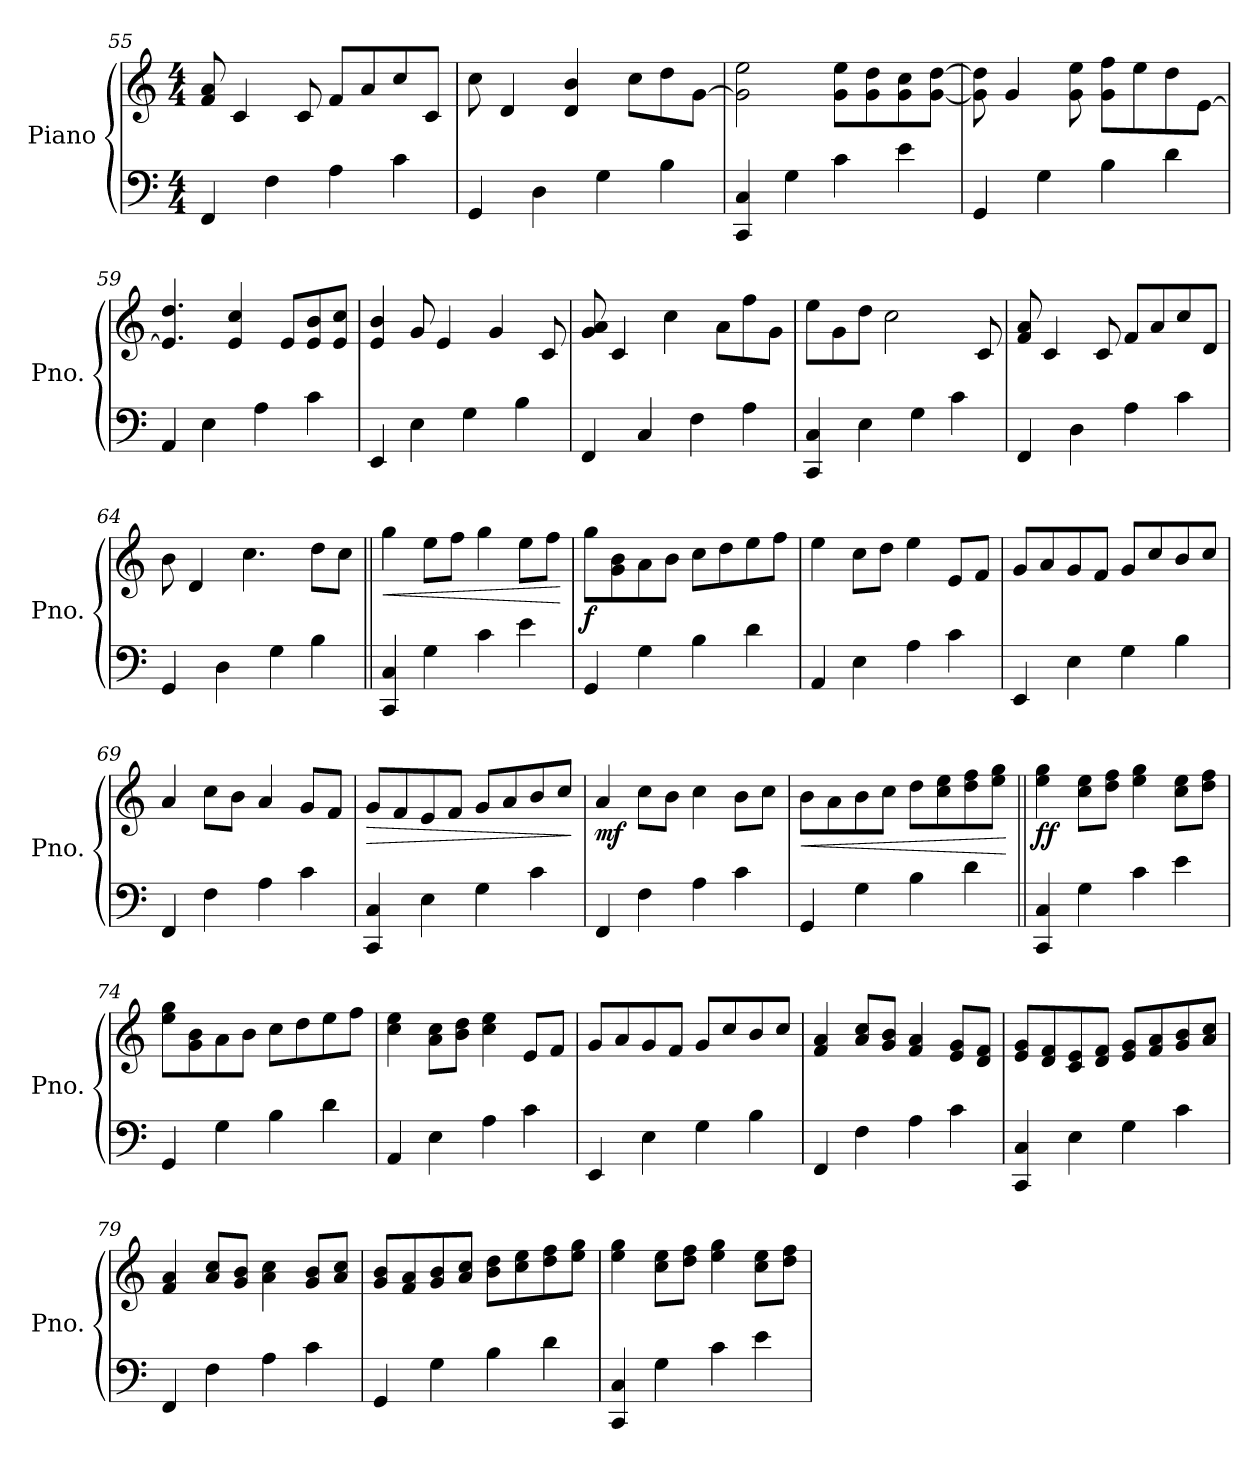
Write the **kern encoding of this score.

**kern	**kern	**dynam
*part1	*part1	*part1
*staff2	*staff1	*staff1/2
*I"Piano	*	*
*I'Pno.	*	*
*clefF4	*clefG2	*
*k[]	*k[]	*
*M4/4	*M4/4	*
=55	=55	=55
4FF/	8f/ 8a/	.
.	4c/	.
4F\	.	.
.	8c/	.
4A\	8f/L	.
.	8a/	.
4c\	8cc/	.
.	8c/J	.
=56	=56	=56
4GG/	8cc\	.
.	4d/	.
4D\	.	.
.	4d/ 4b/	.
4G\	.	.
.	8cc\L	.
4B\	8dd\	.
.	[8g\J	.
=57	=57	=57
4CC/ 4C/	2g\] 2ee\	.
4G\	.	.
4c\	8g\ 8ee\L	.
.	8g\ 8dd\	.
4e\	8g\ 8cc\	.
.	[8g\ [8dd\J	.
=58	=58	=58
4GG/	8g\] 8dd\]	.
.	4g/	.
4G\	.	.
.	8g\ 8ee\	.
4B\	8g\ 8ff\L	.
.	8ee\	.
4d\	8dd\	.
.	[8e\J	.
!!LO:LB:g=z
=59	=59	=59
4AA/	4.e/] 4.dd/	.
4E\	.	.
.	4e/ 4cc/	.
4A\	.	.
.	8e/L	.
4c\	8e/ 8b/	.
.	8e/ 8cc/J	.
=60	=60	=60
4EE/	4e/ 4b/	.
4E\	8g/	.
.	4e/	.
4G\	.	.
.	4g/	.
4B\	.	.
.	8c/	.
=61	=61	=61
4FF/	8g/ 8a/	.
.	4c/	.
4C/	.	.
.	4cc\	.
4F\	.	.
.	8a\L	.
4A\	8ff\	.
.	8g\J	.
=62	=62	=62
4CC/ 4C/	8ee\L	.
.	8g\	.
4E\	8dd\J	.
.	2cc\	.
4G\	.	.
4c\	.	.
.	8c/	.
=63	=63	=63
4FF/	8f/ 8a/	.
.	4c/	.
4D\	.	.
.	8c/	.
4A\	8f/L	.
.	8a/	.
4c\	8cc/	.
.	8d/J	.
=64	=64	=64
4GG/	8b\	.
.	4d/	.
4D\	.	.
.	4.cc\	.
4G\	.	.
4B\	8dd\L	.
.	8cc\J	.
!!LO:LB:g=z
=65||	=65||	=65||
!	!	!LO:HP:b
4CC/ 4C/	4gg\	<
4G\	8ee\L	.
.	8ff\J	.
4c\	4gg\	.
4e\	8ee\L	.
.	8ff\J	.
.	.	[
=66	=66	=66
!	!	!LO:DY:b
4GG/	8gg\L	f
.	8g\ 8b\	.
4G\	8a\	.
.	8b\J	.
4B\	8cc\L	.
.	8dd\	.
4d\	8ee\	.
.	8ff\J	.
=67	=67	=67
4AA/	4ee\	.
4E\	8cc\L	.
.	8dd\J	.
4A\	4ee\	.
4c\	8e/L	.
.	8f/J	.
=68	=68	=68
4EE/	8g/L	.
.	8a/	.
4E\	8g/	.
.	8f/J	.
4G\	8g/L	.
.	8cc/	.
4B\	8b/	.
.	8cc/J	.
=69	=69	=69
4FF/	4a/	.
4F\	8cc\L	.
.	8b\J	.
4A\	4a/	.
4c\	8g/L	.
.	8f/J	.
=70	=70	=70
!	!	!LO:HP:b
4CC/ 4C/	8g/L	>
.	8f/	.
4E\	8e/	.
.	8f/J	.
4G\	8g/L	.
.	8a/	.
4c\	8b/	.
.	8cc/J	.
.	.	]
!!LO:LB:g=z
=71	=71	=71
!	!	!LO:DY:b
4FF/	4a/	mf
4F\	8cc\L	.
.	8b\J	.
4A\	4cc\	.
4c\	8b\L	.
.	8cc\J	.
=72	=72	=72
!	!	!LO:HP:b
4GG/	8b\L	<
.	8a\	.
4G\	8b\	.
.	8cc\J	.
4B\	8dd\L	.
.	8cc\ 8ee\	.
4d\	8dd\ 8ff\	.
.	8ee\ 8gg\J	.
.	.	[
=73||	=73||	=73||
!	!	!LO:DY:b
4CC/ 4C/	4ee\ 4gg\	ff
4G\	8cc\ 8ee\L	.
.	8dd\ 8ff\J	.
4c\	4ee\ 4gg\	.
4e\	8cc\ 8ee\L	.
.	8dd\ 8ff\J	.
=74	=74	=74
4GG/	8ee\ 8gg\L	.
.	8g\ 8b\	.
4G\	8a\	.
.	8b\J	.
4B\	8cc\L	.
.	8dd\	.
4d\	8ee\	.
.	8ff\J	.
=75	=75	=75
4AA/	4cc\ 4ee\	.
4E\	8a\ 8cc\L	.
.	8b\ 8dd\J	.
4A\	4cc\ 4ee\	.
4c\	8e/L	.
.	8f/J	.
=76	=76	=76
4EE/	8g/L	.
.	8a/	.
4E\	8g/	.
.	8f/J	.
4G\	8g/L	.
.	8cc/	.
4B\	8b/	.
.	8cc/J	.
!!LO:LB:g=z
=77	=77	=77
4FF/	4f/ 4a/	.
4F\	8a/ 8cc/L	.
.	8g/ 8b/J	.
4A\	4f/ 4a/	.
4c\	8e/ 8g/L	.
.	8d/ 8f/J	.
=78	=78	=78
4CC/ 4C/	8e/ 8g/L	.
.	8d/ 8f/	.
4E\	8c/ 8e/	.
.	8d/ 8f/J	.
4G\	8e/ 8g/L	.
.	8f/ 8a/	.
4c\	8g/ 8b/	.
.	8a/ 8cc/J	.
=79	=79	=79
4FF/	4f/ 4a/	.
4F\	8a/ 8cc/L	.
.	8g/ 8b/J	.
4A\	4a\ 4cc\	.
4c\	8g/ 8b/L	.
.	8a/ 8cc/J	.
=80	=80	=80
4GG/	8g/ 8b/L	.
.	8f/ 8a/	.
4G\	8g/ 8b/	.
.	8a/ 8cc/J	.
4B\	8b\ 8dd\L	.
.	8cc\ 8ee\	.
4d\	8dd\ 8ff\	.
.	8ee\ 8gg\J	.
=81	=81	=81
4CC/ 4C/	4ee\ 4gg\	.
4G\	8cc\ 8ee\L	.
.	8dd\ 8ff\J	.
4c\	4ee\ 4gg\	.
4e\	8cc\ 8ee\L	.
.	8dd\ 8ff\J	.
=	=	=
*-	*-	*-
